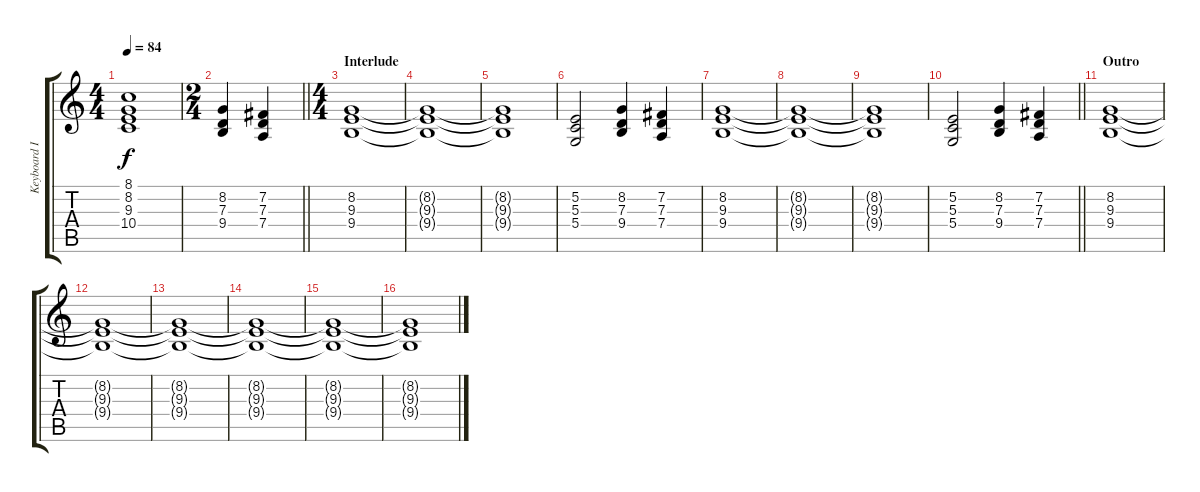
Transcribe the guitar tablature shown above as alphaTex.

\track ("Keyboard I" "Keyboard I") {instrument choiraahs}
\staff {score tabs}
\tuning (E4 B3 G3 D3 A2 E2) {hide}
\ts (4 4)
\tempo 84
\clef g2
\ks c
(8.1 8.2 9.3 10.4).1{dy f} |
\ts (2 4)
\barLineRight lightlight
(8.2 7.3 9.4).4 (7.2 7.3 7.4).4 |
\ts (4 4)
\section ("" "Interlude")
(8.2 9.3 9.4).1 |
(8.2{t} 9.3{t} 9.4{t}).1 |
(8.2{t} 9.3{t} 9.4{t}).1 |
(5.2 5.3 5.4).2 (8.2 7.3 9.4).4 (7.2 7.3 7.4).4 |
(8.2 9.3 9.4).1 |
(8.2{t} 9.3{t} 9.4{t}).1 |
(8.2{t} 9.3{t} 9.4{t}).1 |
\barLineRight lightlight
(5.2 5.3 5.4).2 (8.2 7.3 9.4).4 (7.2 7.3 7.4).4 |
\section ("" "Outro")
(8.2 9.3 9.4).1 |
(8.2{t} 9.3{t} 9.4{t}).1 |
(8.2{t} 9.3{t} 9.4{t}).1 |
(8.2{t} 9.3{t} 9.4{t}).1 |
(8.2{t} 9.3{t} 9.4{t}).1 |
(8.2{t} 9.3{t} 9.4{t}).1
